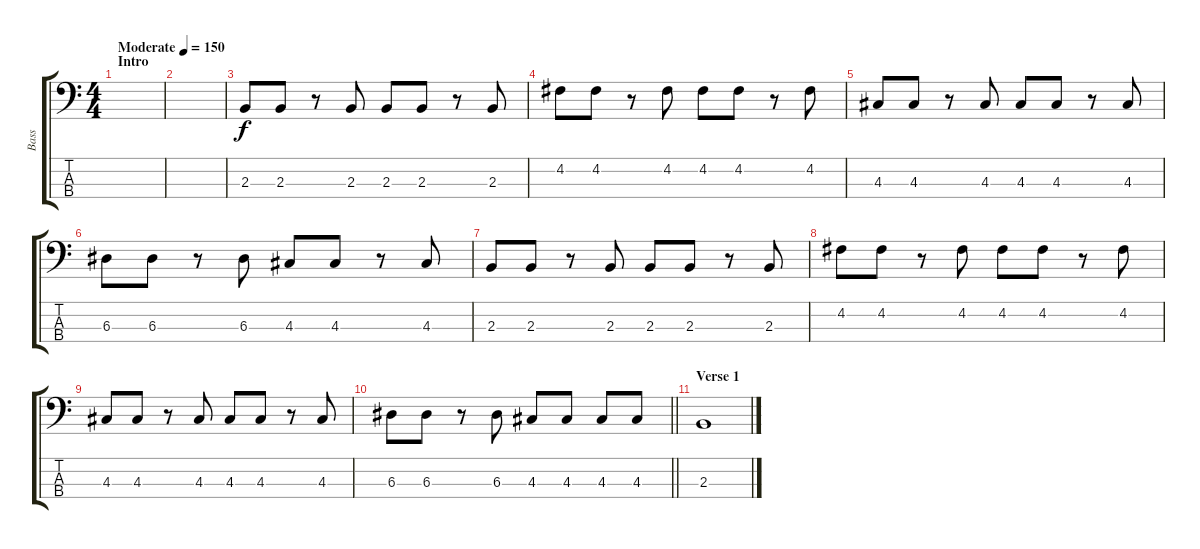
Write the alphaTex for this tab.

\track ("Bass" "Bass") {instrument electricbassfinger}
\staff {score tabs}
\tuning (G2 D2 A1 E1) {hide}
\ts (4 4)
\section ("" "Intro")
\tempo (150 "Moderate")
\clef f4
\ks c
|
|
2.3.8 2.3.8 r.8 2.3.8 2.3.8 2.3.8 r.8 2.3.8 |
4.2.8 4.2.8 r.8 4.2.8 4.2.8 4.2.8 r.8 4.2.8 |
4.3.8 4.3.8 r.8 4.3.8 4.3.8 4.3.8 r.8 4.3.8 |
6.3.8 6.3.8 r.8 6.3.8 4.3.8 4.3.8 r.8 4.3.8 |
2.3.8 2.3.8 r.8 2.3.8 2.3.8 2.3.8 r.8 2.3.8 |
4.2.8 4.2.8 r.8 4.2.8 4.2.8 4.2.8 r.8 4.2.8 |
4.3.8 4.3.8 r.8 4.3.8 4.3.8 4.3.8 r.8 4.3.8 |
\barLineRight lightlight
6.3.8 6.3.8 r.8 6.3.8 4.3.8 4.3.8 4.3.8 4.3.8 |
\section ("" "Verse 1")
2.3.1
